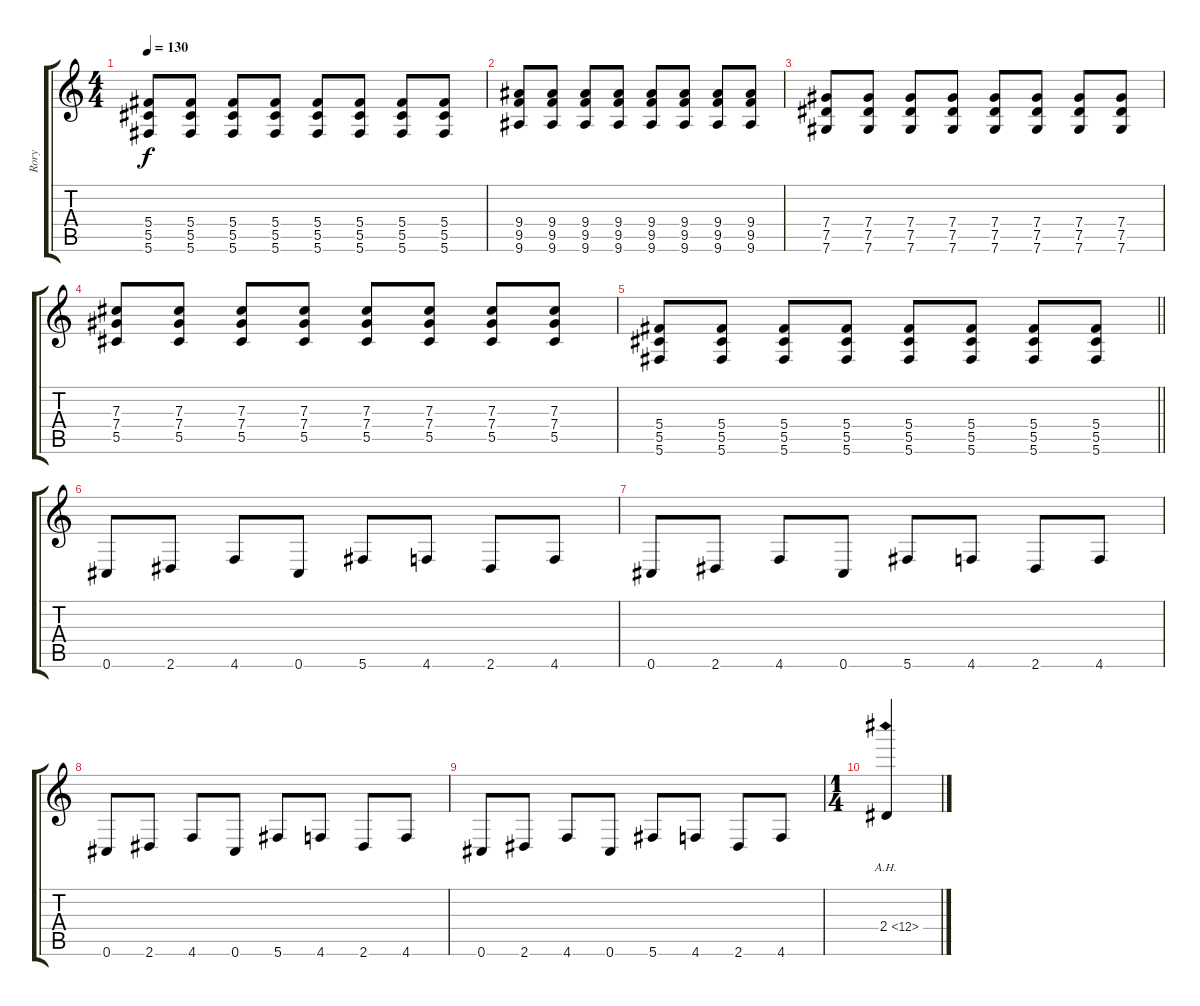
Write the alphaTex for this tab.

\track ("Rory" "Rory") {instrument distortionguitar}
\staff {score tabs}
\tuning (Eb4 Bb3 Gb3 Db3 Ab2 Db2) {hide}
\ts (4 4)
\tempo 130
\clef g2
\ks c
(5.4 5.5 5.6).8{dy f} (5.4 5.5 5.6).8 (5.4 5.5 5.6).8 (5.4 5.5 5.6).8 (5.4 5.5 5.6).8 (5.4 5.5 5.6).8 (5.4 5.5 5.6).8 (5.4 5.5 5.6).8 |
(9.4 9.5 9.6).8 (9.4 9.5 9.6).8 (9.4 9.5 9.6).8 (9.4 9.5 9.6).8 (9.4 9.5 9.6).8 (9.4 9.5 9.6).8 (9.4 9.5 9.6).8 (9.4 9.5 9.6).8 |
(7.4 7.5 7.6).8 (7.4 7.5 7.6).8 (7.4 7.5 7.6).8 (7.4 7.5 7.6).8 (7.4 7.5 7.6).8 (7.4 7.5 7.6).8 (7.4 7.5 7.6).8 (7.4 7.5 7.6).8 |
(7.3 7.4 5.5).8 (7.3 7.4 5.5).8 (7.3 7.4 5.5).8 (7.3 7.4 5.5).8 (7.3 7.4 5.5).8 (7.3 7.4 5.5).8 (7.3 7.4 5.5).8 (7.3 7.4 5.5).8 |
\barLineRight lightlight
(5.4 5.5 5.6).8 (5.4 5.5 5.6).8 (5.4 5.5 5.6).8 (5.4 5.5 5.6).8 (5.4 5.5 5.6).8 (5.4 5.5 5.6).8 (5.4 5.5 5.6).8 (5.4 5.5 5.6).8 |
0.6.8 2.6.8 4.6.8 0.6.8 5.6.8 4.6.8 2.6.8 4.6.8 |
0.6.8 2.6.8 4.6.8 0.6.8 5.6.8 4.6.8 2.6.8 4.6.8 |
0.6.8 2.6.8 4.6.8 0.6.8 5.6.8 4.6.8 2.6.8 4.6.8 |
0.6.8 2.6.8 4.6.8 0.6.8 5.6.8 4.6.8 2.6.8 4.6.8 |
\ts (1 4)
2.4{ah 10}.4
